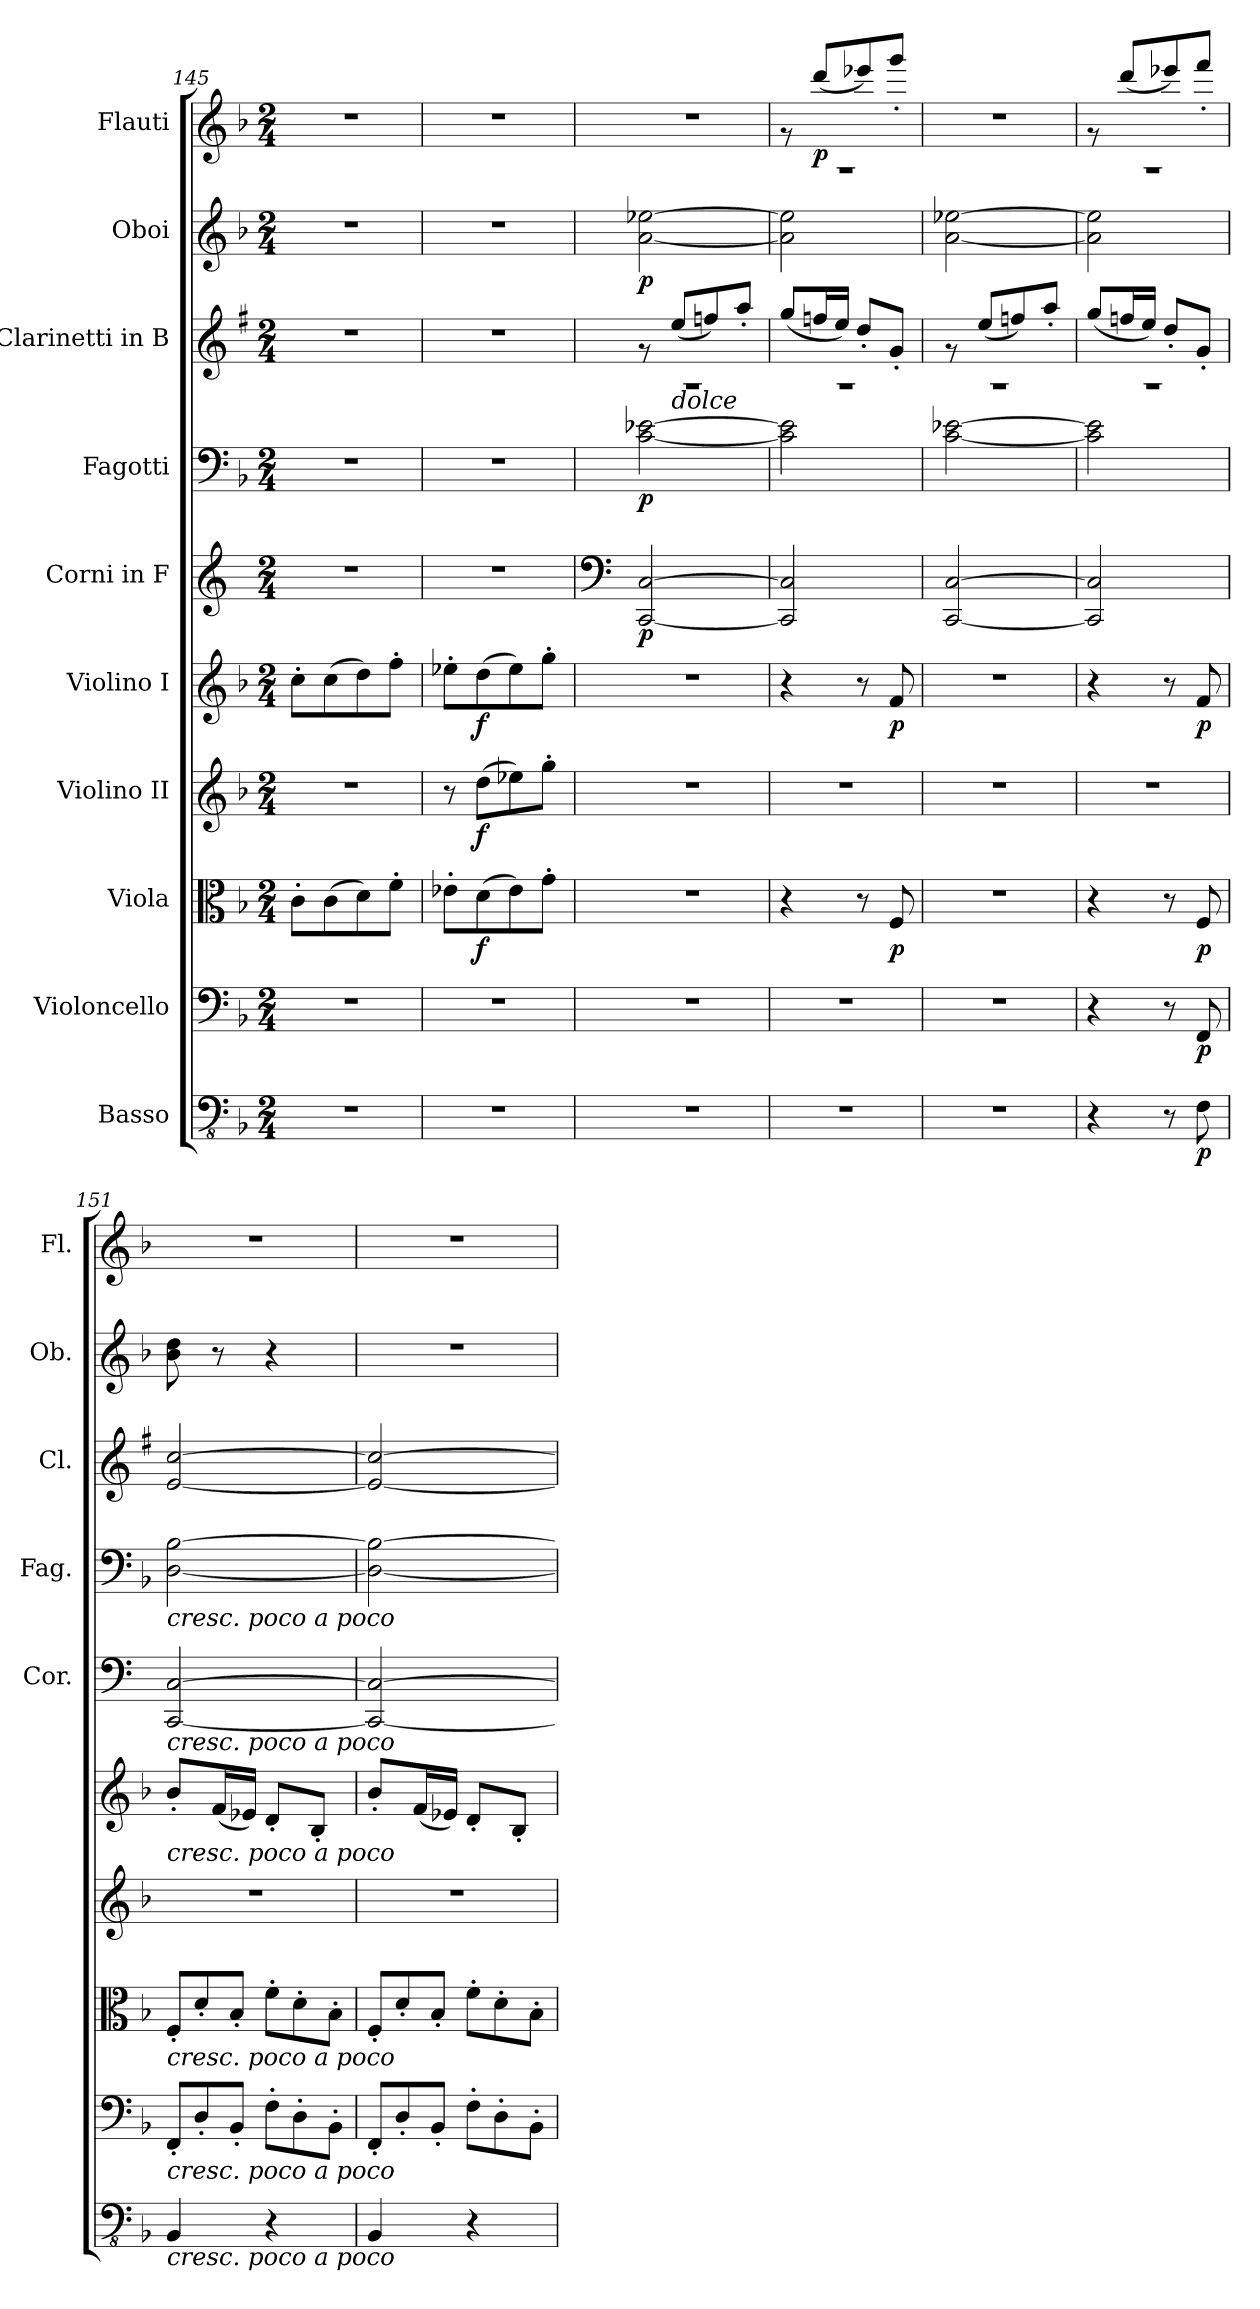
**kern	**dynam	**kern	**dynam	**kern	**dynam	**kern	**dynam	**kern	**dynam	**kern	**dynam	**kern	**dynam	**kern	**dynam	**kern	**dynam	**kern	**dynam
*part10	*part10	*part9	*part9	*part8	*part8	*part7	*part7	*part6	*part6	*part5	*part5	*part4	*part4	*part3	*part3	*part2	*part2	*part1	*part1
*staff10	*staff10	*staff9	*staff9	*staff8	*staff8	*staff7	*staff7	*staff6	*staff6	*staff5	*staff5	*staff4	*staff4	*staff3	*staff3	*staff2	*staff2	*staff1	*staff1
*I"Basso	*	*I"Violoncello	*	*I"Viola	*	*I"Violino II	*	*I"Violino I	*	*I"Corni in F	*	*I"Fagotti	*	*I"Clarinetti in B	*	*I"Oboi	*	*I"Flauti	*
*	*	*	*	*	*	*	*	*	*	*I'Cor.	*	*I'Fag.	*	*I'Cl.	*	*I'Ob.	*	*I'Fl.	*
*clefFv4	*	*clefF4	*	*clefC3	*	*clefG2	*	*clefG2	*	*clefG2	*	*clefF4	*	*clefG2	*	*clefG2	*	*clefG2	*
*	*	*	*	*	*	*	*	*	*	*ITrd4c7	*	*	*	*ITrd1c2	*	*	*	*	*
*k[b-]	*	*k[b-]	*	*k[b-]	*	*k[b-]	*	*k[b-]	*	*k[b-]	*	*k[b-]	*	*k[b-]	*	*k[b-]	*	*k[b-]	*
*M2/4	*	*M2/4	*	*M2/4	*	*M2/4	*	*M2/4	*	*M2/4	*	*M2/4	*	*M2/4	*	*M2/4	*	*M2/4	*
=145	=145	=145	=145	=145	=145	=145	=145	=145	=145	=145	=145	=145	=145	=145	=145	=145	=145	=145	=145
2r	.	2r	.	8c'\L	.	2r	.	8cc'\L	.	2r	.	2r	.	2r	.	2r	.	2r	.
.	.	.	.	(8c\	.	.	.	(8cc\	.	.	.	.	.	.	.	.	.	.	.
.	.	.	.	8d\)	.	.	.	8dd\)	.	.	.	.	.	.	.	.	.	.	.
.	.	.	.	8f'\J	.	.	.	8ff'\J	.	.	.	.	.	.	.	.	.	.	.
=146	=146	=146	=146	=146	=146	=146	=146	=146	=146	=146	=146	=146	=146	=146	=146	=146	=146	=146	=146
2r	.	2r	.	8e-X'\L	.	8r	.	8ee-X'\L	.	2r	.	2r	.	2r	.	2r	.	2r	.
!	!	!	!	!	!LO:DY:b	!	!LO:DY:b	!	!LO:DY:b	!	!	!	!	!	!	!	!	!	!
.	.	.	.	(8d\	f	(8dd\L	f	(8dd\	f	.	.	.	.	.	.	.	.	.	.
.	.	.	.	8e-\)	.	8ee-X\)	.	8ee-\)	.	.	.	.	.	.	.	.	.	.	.
.	.	.	.	8g'\J	.	8gg'\J	.	8gg'\J	.	.	.	.	.	.	.	.	.	.	.
=147	=147	=147	=147	=147	=147	=147	=147	=147	=147	=147	=147	=147	=147	=147	=147	=147	=147	=147	=147
*	*	*	*	*	*	*	*	*	*	*clefF4	*	*	*	*	*	*	*	*	*
*	*	*	*	*	*	*	*	*	*	*	*	*	*	*^	*	*	*	*	*
!	!	!	!	!	!	!	!	!	!	!	!LO:DY:b	!	!LO:DY:b	!	!	!	!	!LO:DY:b	!	!
2r	.	2r	.	2r	.	2r	.	2r	.	[2FFF/ [2FF/	p	[2c\ [2e-X\	p	2rA	8r	.	[2a\ [2ee-X\	p	2r	.
!	!	!	!	!	!	!	!	!	!	!	!	!	!	!	!LO:TX:b:i:t=dolce	!	!	!	!	!
.	.	.	.	.	.	.	.	.	.	.	.	.	.	.	(8dd/L	.	.	.	.	.
.	.	.	.	.	.	.	.	.	.	.	.	.	.	.	8ee-X/)	.	.	.	.	.
.	.	.	.	.	.	.	.	.	.	.	.	.	.	.	8gg'/J	.	.	.	.	.
=148	=148	=148	=148	=148	=148	=148	=148	=148	=148	=148	=148	=148	=148	=148	=148	=148	=148	=148	=148	=148
*	*	*	*	*	*	*	*	*	*	*	*	*	*	*	*	*	*	*	*^	*
2r	.	2r	.	4r	.	2r	.	4r	.	2FFF/] 2FF/]	.	2c\] 2e-\]	.	2rA	(8ff/L	.	2a\] 2ee-\]	.	2rA	8r	.
!	!	!	!	!	!	!	!	!	!	!	!	!	!	!	!	!	!	!	!	!	!LO:DY:b
.	.	.	.	.	.	.	.	.	.	.	.	.	.	.	16ee-X/L	.	.	.	.	(8ddd/L	p
.	.	.	.	.	.	.	.	.	.	.	.	.	.	.	16dd/JJ)	.	.	.	.	.	.
.	.	.	.	8r	.	.	.	8r	.	.	.	.	.	.	8cc'/L	.	.	.	.	8eee-X/)	.
!	!	!	!	!	!LO:DY:b	!	!	!	!LO:DY:b	!	!	!	!	!	!	!	!	!	!	!	!
.	.	.	.	8F/	p	.	.	8f/	p	.	.	.	.	.	8f'/J	.	.	.	.	8ggg'/J	.
*	*	*	*	*	*	*	*	*	*	*	*	*	*	*	*	*	*	*	*v	*v	*
=149	=149	=149	=149	=149	=149	=149	=149	=149	=149	=149	=149	=149	=149	=149	=149	=149	=149	=149	=149	=149
2r	.	2r	.	2r	.	2r	.	2r	.	[2FFF/ [2FF/	.	[2c\ [2e-X\	.	2rA	8r	.	[2a\ [2ee-X\	.	2r	.
.	.	.	.	.	.	.	.	.	.	.	.	.	.	.	(8dd/L	.	.	.	.	.
.	.	.	.	.	.	.	.	.	.	.	.	.	.	.	8ee-X/)	.	.	.	.	.
.	.	.	.	.	.	.	.	.	.	.	.	.	.	.	8gg'/J	.	.	.	.	.
=150	=150	=150	=150	=150	=150	=150	=150	=150	=150	=150	=150	=150	=150	=150	=150	=150	=150	=150	=150	=150
*	*	*	*	*	*	*	*	*	*	*	*	*	*	*	*	*	*	*	*^	*
4r	.	4r	.	4r	.	2r	.	4r	.	2FFF/] 2FF/]	.	2c\] 2e-\]	.	2rA	(8ff/L	.	2a\] 2ee-\]	.	2rA	8r	.
.	.	.	.	.	.	.	.	.	.	.	.	.	.	.	16ee-X/L	.	.	.	.	(8ddd/L	.
.	.	.	.	.	.	.	.	.	.	.	.	.	.	.	16dd/JJ)	.	.	.	.	.	.
8r	.	8r	.	8r	.	.	.	8r	.	.	.	.	.	.	8cc'/L	.	.	.	.	8eee-X/)	.
!	!LO:DY:b	!	!LO:DY:b	!	!LO:DY:b	!	!	!	!LO:DY:b	!	!	!	!	!	!	!	!	!	!	!	!
8FF\	p	8FF/	p	8F/	p	.	.	8f/	p	.	.	.	.	.	8f'/J	.	.	.	.	8fff'/J	.
*	*	*	*	*	*	*	*	*	*	*	*	*	*	*v	*v	*	*	*	*v	*v	*
!!LO:PB:g=z
=151	=151	=151	=151	=151	=151	=151	=151	=151	=151	=151	=151	=151	=151	=151	=151	=151	=151	=151	=151
*	*	*Xtuplet	*	*Xtuplet	*	*	*	*	*	*	*	*	*	*	*	*	*	*	*
*	*	*	*	*	*	*	*	*	*	*	*	*	*	*^	*	*	*	*^	*
!	!	!	!	!	!	!	!	!	!	!	!	!LO:TX:b:i:t=cresc. poco a poco	!	!	!	!	!	!	!	!	!
!	!	!	!	!	!	!	!	!	!	!LO:TX:b:i:t=cresc. poco a poco	!	!	!	!	!	!	!	!	!	!	!
!	!	!	!	!	!	!	!	!LO:TX:b:i:t=cresc. poco a poco	!	!	!	!	!	!	!	!	!	!	!	!	!
!	!	!	!	!LO:TX:b:i:t=cresc. poco a poco	!	!	!	!	!	!	!	!	!	!	!	!	!	!	!	!	!
!	!	!LO:TX:b:i:t=cresc. poco a poco	!	!	!	!	!	!	!	!	!	!	!	!	!	!	!	!	!	!	!
!LO:TX:b:i:t=cresc. poco a poco	!	!	!	!	!	!	!	!	!	!	!	!	!	!	!	!	!	!	!	!	!
!	!	!	!	!	!	!	!	!	!	!	!	!	!	!	!	!LO:DY:b	!	!	!	!	!
*	*	*	*	*	*	*	*	*	*	*	*	*	*	*v	*v	*	*	*	*v	*v	*
4BBB-/	.	12FF'/L	.	12F'/L	.	2r	.	8b-'/L	.	[2FFF/ [2FF/	.	[2D\ [2B-\	.	[2d/ [2b-/	other-dynamics	8b-\ 8dd\	.	2r	.
.	.	12D'/	.	12d'/	.	.	.	.	.	.	.	.	.	.	.	.	.	.	.
.	.	.	.	.	.	.	.	(16f/L	.	.	.	.	.	.	.	8r	.	.	.
.	.	12BB-'/J	.	12B-'/J	.	.	.	.	.	.	.	.	.	.	.	.	.	.	.
.	.	.	.	.	.	.	.	16e-X/JJ)	.	.	.	.	.	.	.	.	.	.	.
4r	.	12F'\L	.	12f'\L	.	.	.	8d'/L	.	.	.	.	.	.	.	4r	.	.	.
.	.	12D'\	.	12d'\	.	.	.	.	.	.	.	.	.	.	.	.	.	.	.
.	.	.	.	.	.	.	.	8B-'/J	.	.	.	.	.	.	.	.	.	.	.
.	.	12BB-'\J	.	12B-'\J	.	.	.	.	.	.	.	.	.	.	.	.	.	.	.
=152	=152	=152	=152	=152	=152	=152	=152	=152	=152	=152	=152	=152	=152	=152	=152	=152	=152	=152	=152
4BBB-/	.	12FF'/L	.	12F'/L	.	2r	.	8b-'/L	.	2FFF/_ 2FF/_	.	2D\_ 2B-\_	.	2d/_ 2b-/_	.	2r	.	2r	.
.	.	12D'/	.	12d'/	.	.	.	.	.	.	.	.	.	.	.	.	.	.	.
.	.	.	.	.	.	.	.	(16f/L	.	.	.	.	.	.	.	.	.	.	.
.	.	12BB-'/J	.	12B-'/J	.	.	.	.	.	.	.	.	.	.	.	.	.	.	.
.	.	.	.	.	.	.	.	16e-X/JJ)	.	.	.	.	.	.	.	.	.	.	.
4r	.	12F'\L	.	12f'\L	.	.	.	8d'/L	.	.	.	.	.	.	.	.	.	.	.
.	.	12D'\	.	12d'\	.	.	.	.	.	.	.	.	.	.	.	.	.	.	.
.	.	.	.	.	.	.	.	8B-'/J	.	.	.	.	.	.	.	.	.	.	.
.	.	12BB-'\J	.	12B-'\J	.	.	.	.	.	.	.	.	.	.	.	.	.	.	.
=	=	=	=	=	=	=	=	=	=	=	=	=	=	=	=	=	=	=	=
*-	*-	*-	*-	*-	*-	*-	*-	*-	*-	*-	*-	*-	*-	*-	*-	*-	*-	*-	*-
